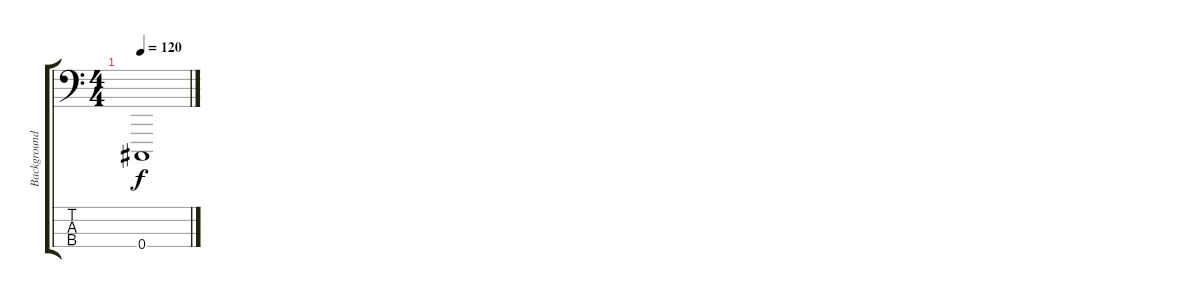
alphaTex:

\track ("Background" "Background") {instrument synthstrings1}
\staff {score tabs}
\tuning (Gb2 Db2 Ab1 Db1) {hide}
\ts (4 4)
\tempo 120
\clef f4
\ks c
0.4{t}.1{dy f}
